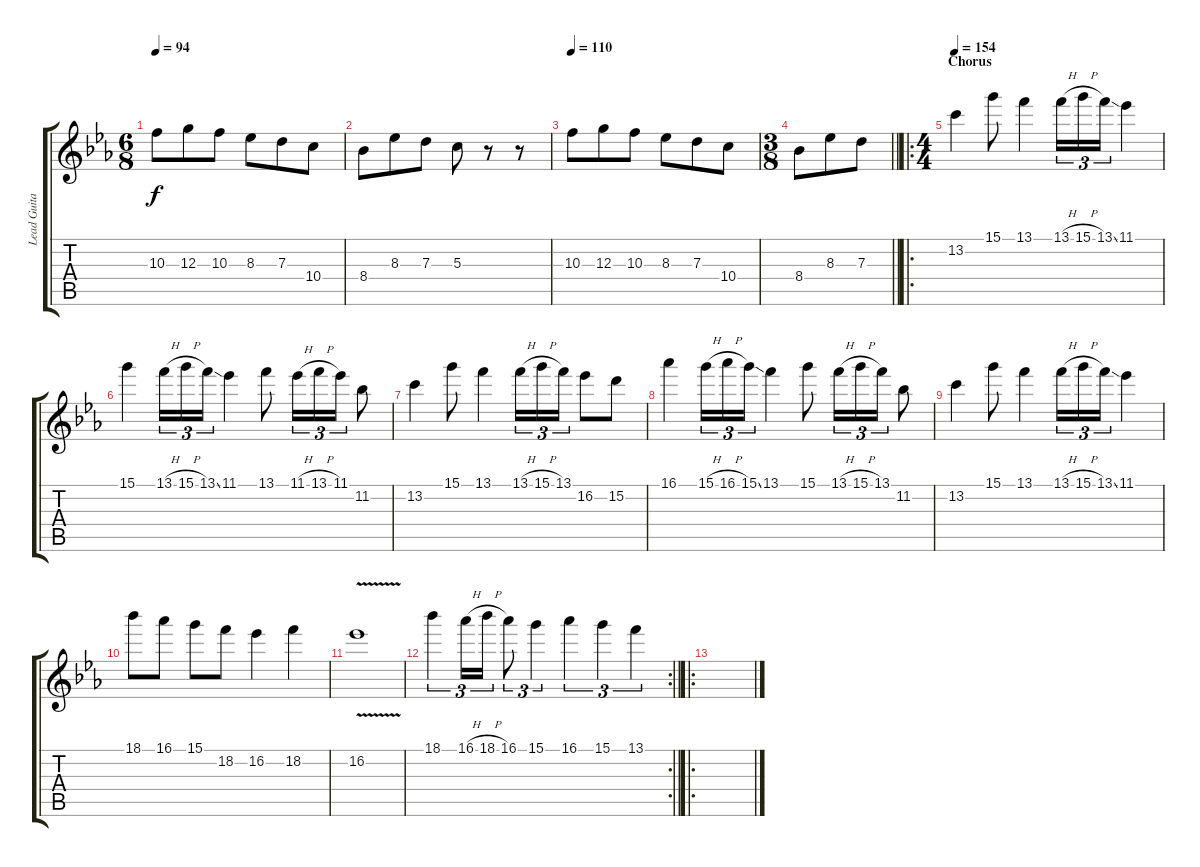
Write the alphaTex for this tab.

\track ("Lead Guitar" "Lead Guita") {instrument distortionguitar}
\staff {score tabs}
\tuning (E4 B3 G3 D3 A2 E2) {hide}
\ts (6 8)
\tempo 94
\clef g2
\ks cminor
10.3.8{dy f} 12.3.8 10.3.8 8.3.8 7.3.8 10.4.8 |
8.4.8 8.3.8 7.3.8 5.3.8 r.8 r.8 |
\tempo 110
10.3.8 12.3.8 10.3.8 8.3.8 7.3.8 10.4.8 |
\ts (3 8)
\barLineRight lightlight
8.4.8 8.3.8 7.3.8 |
\ro
\ts (4 4)
\section ("" "Chorus")
\tempo 154
13.2.4 15.1.8 13.1.4 13.1{h}.16{tu (3 2)} 15.1{h}.16{tu (3 2)} 13.1{ss}.16{tu (3 2)} 11.1.4 |
15.1.4 13.1{h}.16{tu (3 2)} 15.1{h}.16{tu (3 2)} 13.1{ss}.16{tu (3 2)} 11.1.4 13.1.8 11.1{h}.16{tu (3 2)} 13.1{h}.16{tu (3 2)} 11.1.16{tu (3 2)} 11.2.8 |
13.2.4 15.1.8 13.1.4 13.1{h}.16{tu (3 2)} 15.1{h}.16{tu (3 2)} 13.1.16{tu (3 2)} 16.2.8 15.2.8 |
16.1.4 15.1{h}.16{tu (3 2)} 16.1{h}.16{tu (3 2)} 15.1{ss}.16{tu (3 2)} 13.1.4 15.1.8 13.1{h}.16{tu (3 2)} 15.1{h}.16{tu (3 2)} 13.1.16{tu (3 2)} 11.2.8 |
13.2.4 15.1.8 13.1.4 13.1{h}.16{tu (3 2)} 15.1{h}.16{tu (3 2)} 13.1{ss}.16{tu (3 2)} 11.1.4 |
18.1.8 16.1.8 15.1.8 18.2.8 16.2.4 18.2.4 |
16.2{v}.1 |
\rc 2
\barLineRight lightlight
18.1.4{tu (3 2)} 16.1{h}.16{tu (3 2)} 18.1{h}.16{tu (3 2)} 16.1.8{tu (3 2)} 15.1.4{tu (3 2)} 16.1.4{tu (3 2)} 15.1.4{tu (3 2)} 13.1.4{tu (3 2)} |
\ro
